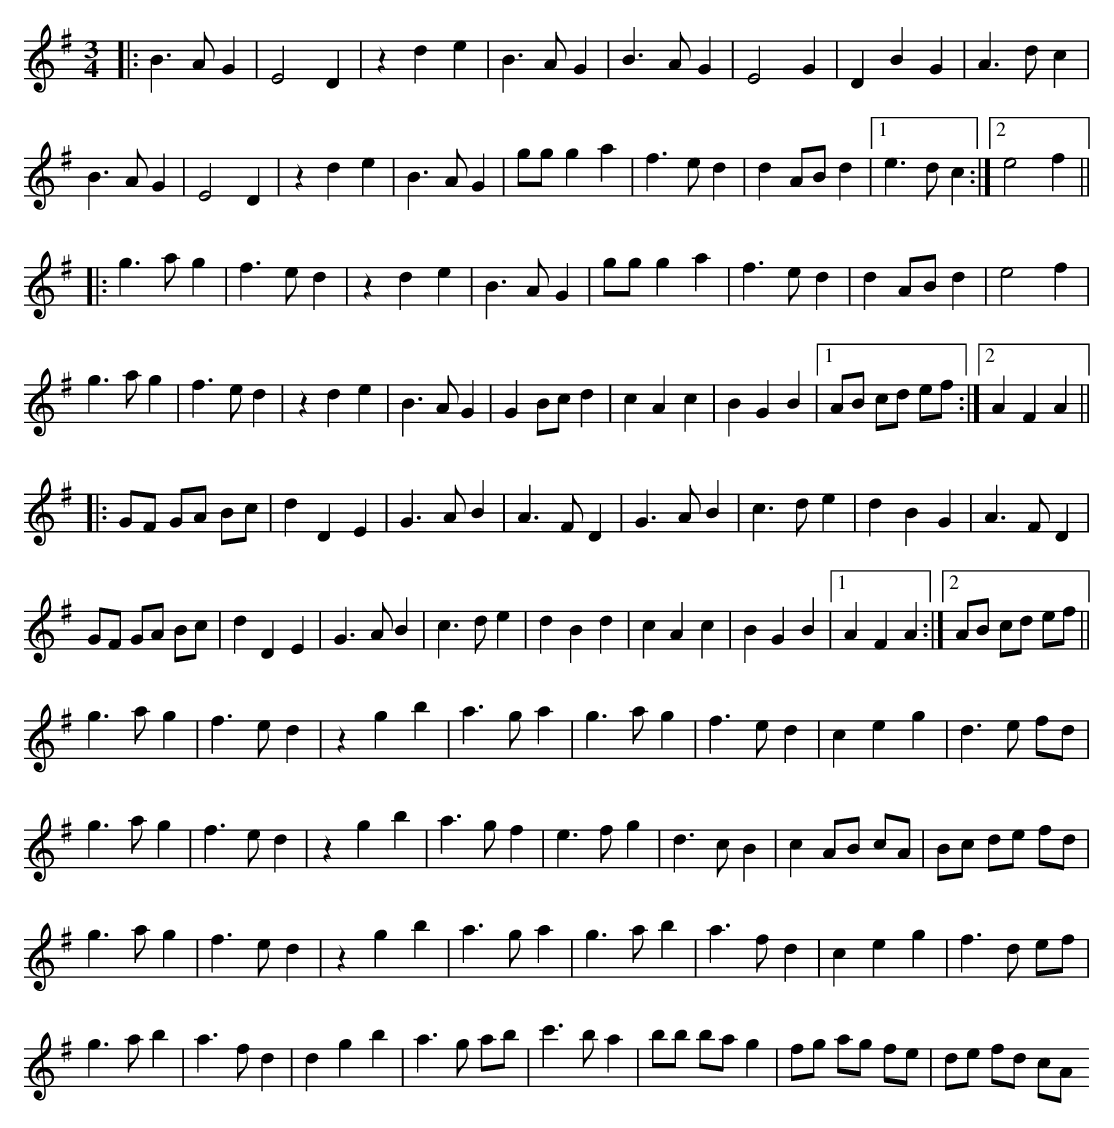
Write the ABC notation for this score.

X:1
M:3/4
K:G
|:B3AG2|E4D2|z2d2e2|B3AG2|B3AG2|E4G2|D2B2G2|A3dc2|
B3AG2|E4D2|z2d2e2|B3AG2|ggg2a2|f3ed2|d2ABd2|1 e3dc2:|2 e4f2||
|:g3ag2|f3ed2|z2d2e2|B3AG2|ggg2a2|f3ed2|d2ABd2|e4f2|
g3ag2|f3ed2|z2d2e2|B3AG2|G2Bcd2|c2A2c2|B2G2B2|1 AB cd ef:|2 A2F2A2||
|:GF GA Bc|d2D2E2|G3AB2|A3FD2|G3AB2|c3de2|d2B2G2|A3FD2|
GF GA Bc|d2D2E2|G3AB2|c3de2|d2B2d2|c2A2c2|B2G2B2|1 A2F2A2:|2 AB cd ef||
g3ag2|f3ed2|z2g2b2|a3ga2|g3ag2|f3ed2|c2e2g2|d3e fd|
g3ag2|f3ed2|z2g2b2|a3gf2|e3fg2|d3cB2|c2AB cA|Bc de fd|
g3ag2|f3ed2|z2g2b2|a3ga2|g3ab2|a3f d2|c2e2g2|f3d ef|
g3ab2|a3fd2|d2g2b2|a3g ab|c'3ba2|bb ba g2|fg ag fe|de fd cA
